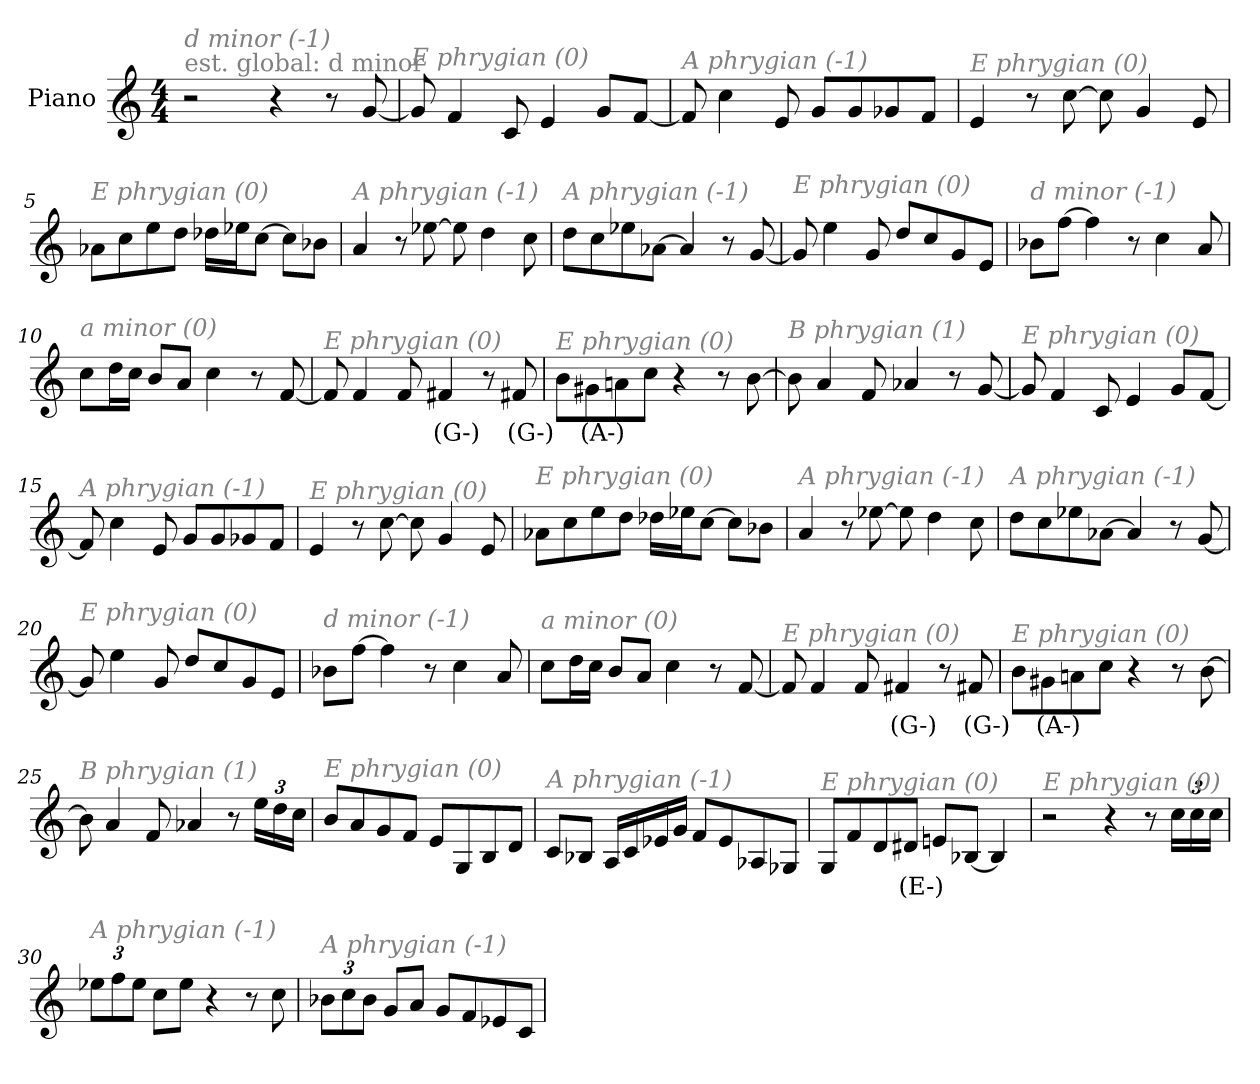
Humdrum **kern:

**kern	**text
*part1	*part1
*staff1	*staff1
*I"Piano	*
*I'Pno	*
*clefG2	*
*k[]	*
*M4/4	*
*MM200	*
=1	=1
!LO:TX:a:color=#808080:t=est. global&colon; d minor	!
!LO:TX:i:color=#808080:t=d minor (-1)	!
2r	.
4r	.
8r	.
[8g/	.
=2	=2
!LO:TX:i:color=#808080:t=E phrygian (0)	!
8g/]	.
4f/	.
8c/	.
4e/	.
8g/L	.
[8f/J	.
=3	=3
!LO:TX:i:color=#808080:t=A phrygian (-1)	!
8f/]	.
4cc\	.
8e/	.
8g/L	.
8g/	.
8g-X/	.
8f/J	.
=4	=4
!LO:TX:i:color=#808080:t=E phrygian (0)	!
4e/	.
8r	.
[8cc\	.
8cc\]	.
4g/	.
8e/	.
!!LO:LB:g=z
=5	=5
!LO:TX:i:color=#808080:t=E phrygian (0)	!
8a-X\L	.
8cc\	.
8ee\	.
8dd\J	.
16dd-X\LL	.
16ee-X\J	.
[8cc\J	.
8cc\L]	.
8b-X\J	.
=6	=6
!LO:TX:i:color=#808080:t=A phrygian (-1)	!
4a/	.
8r	.
[8ee-X\	.
8ee-\]	.
4dd\	.
8cc\	.
=7	=7
!LO:TX:i:color=#808080:t=A phrygian (-1)	!
8dd\L	.
8cc\	.
8ee-X\	.
[8a-X\J	.
4a-/]	.
8r	.
[8g/	.
=8	=8
!LO:TX:i:color=#808080:t=E phrygian (0)	!
8g/]	.
4ee\	.
8g/	.
8dd/L	.
8cc/	.
8g/	.
8e/J	.
!!LO:LB:g=z
=9	=9
!LO:TX:i:color=#808080:t=d minor (-1)	!
8b-X\L	.
[8ff\J	.
4ff\]	.
8r	.
4cc\	.
8a/	.
=10	=10
!LO:TX:i:color=#808080:t=a minor (0)	!
8cc\L	.
16dd\L	.
16cc\JJ	.
8b/L	.
8a/J	.
4cc\	.
8r	.
[8f/	.
=11	=11
!LO:TX:i:color=#808080:t=E phrygian (0)	!
8f/]	.
4f/	.
8f/	.
4f#Xi/	(G-)
8r	.
8f#Xi/	(G-)
=12	=12
!LO:TX:i:color=#808080:t=E phrygian (0)	!
8b\L	.
8g#Xi\	(A-)
8an\	.
8cc\J	.
4r	.
8r	.
[8b\	.
!!LO:LB:g=z
=13	=13
!LO:TX:i:color=#808080:t=B phrygian (1)	!
8b\]	.
4a/	.
8f/	.
4a-X/	.
8r	.
[8g/	.
=14	=14
!LO:TX:i:color=#808080:t=E phrygian (0)	!
8g/]	.
4f/	.
8c/	.
4e/	.
8g/L	.
[8f/J	.
=15	=15
!LO:TX:i:color=#808080:t=A phrygian (-1)	!
8f/]	.
4cc\	.
8e/	.
8g/L	.
8g/	.
8g-X/	.
8f/J	.
=16	=16
!LO:TX:i:color=#808080:t=E phrygian (0)	!
4e/	.
8r	.
[8cc\	.
8cc\]	.
4g/	.
8e/	.
!!LO:LB:g=z
=17	=17
!LO:TX:i:color=#808080:t=E phrygian (0)	!
8a-X\L	.
8cc\	.
8ee\	.
8dd\J	.
16dd-X\LL	.
16ee-X\J	.
[8cc\J	.
8cc\L]	.
8b-X\J	.
=18	=18
!LO:TX:i:color=#808080:t=A phrygian (-1)	!
4a/	.
8r	.
[8ee-X\	.
8ee-\]	.
4dd\	.
8cc\	.
=19	=19
!LO:TX:i:color=#808080:t=A phrygian (-1)	!
8dd\L	.
8cc\	.
8ee-X\	.
[8a-X\J	.
4a-/]	.
8r	.
[8g/	.
=20	=20
!LO:TX:i:color=#808080:t=E phrygian (0)	!
8g/]	.
4ee\	.
8g/	.
8dd/L	.
8cc/	.
8g/	.
8e/J	.
!!LO:LB:g=z
=21	=21
!LO:TX:i:color=#808080:t=d minor (-1)	!
8b-X\L	.
[8ff\J	.
4ff\]	.
8r	.
4cc\	.
8a/	.
=22	=22
!LO:TX:i:color=#808080:t=a minor (0)	!
8cc\L	.
16dd\L	.
16cc\JJ	.
8b/L	.
8a/J	.
4cc\	.
8r	.
[8f/	.
=23	=23
!LO:TX:i:color=#808080:t=E phrygian (0)	!
8f/]	.
4f/	.
8f/	.
4f#Xi/	(G-)
8r	.
8f#Xi/	(G-)
=24	=24
!LO:TX:i:color=#808080:t=E phrygian (0)	!
8b\L	.
8g#Xi\	(A-)
8an\	.
8cc\J	.
4r	.
8r	.
[8b\	.
!!LO:LB:g=z
=25	=25
!LO:TX:i:color=#808080:t=B phrygian (1)	!
8b\]	.
4a/	.
8f/	.
4a-X/	.
8r	.
*Xbrackettup	*
24ee\LL	.
24dd\	.
24cc\JJ	.
=26	=26
!LO:TX:i:color=#808080:t=E phrygian (0)	!
8b/L	.
8a/	.
8g/	.
8f/J	.
8e/L	.
8G/	.
8B/	.
8d/J	.
=27	=27
!LO:TX:i:color=#808080:t=A phrygian (-1)	!
8c/L	.
8B-X/J	.
16A/LL	.
16c/	.
16e-X/	.
16g/JJ	.
8f/L	.
8e-/	.
8A-X/	.
8G-X/J	.
=28	=28
!LO:TX:i:color=#808080:t=E phrygian (0)	!
8G/L	.
8f/	.
8d/	.
8d#Xi/J	(E-)
8en/L	.
[8B-X/J	.
4B-/]	.
!!LO:LB:g=z
=29	=29
!LO:TX:i:color=#808080:t=E phrygian (0)	!
2r	.
4r	.
8r	.
24cc\LL	.
24cc\	.
24cc\JJ	.
=30	=30
!LO:TX:i:color=#808080:t=A phrygian (-1)	!
12ee-X\L	.
12ff\	.
12ee-\J	.
8cc\L	.
8ee-\J	.
4r	.
8r	.
8cc\	.
=31	=31
!LO:TX:i:color=#808080:t=A phrygian (-1)	!
12b-X\L	.
12cc\	.
12b-\J	.
8g/L	.
8a/J	.
8g/L	.
8f/	.
8e-X/	.
8c/J	.
=	=
*-	*-
